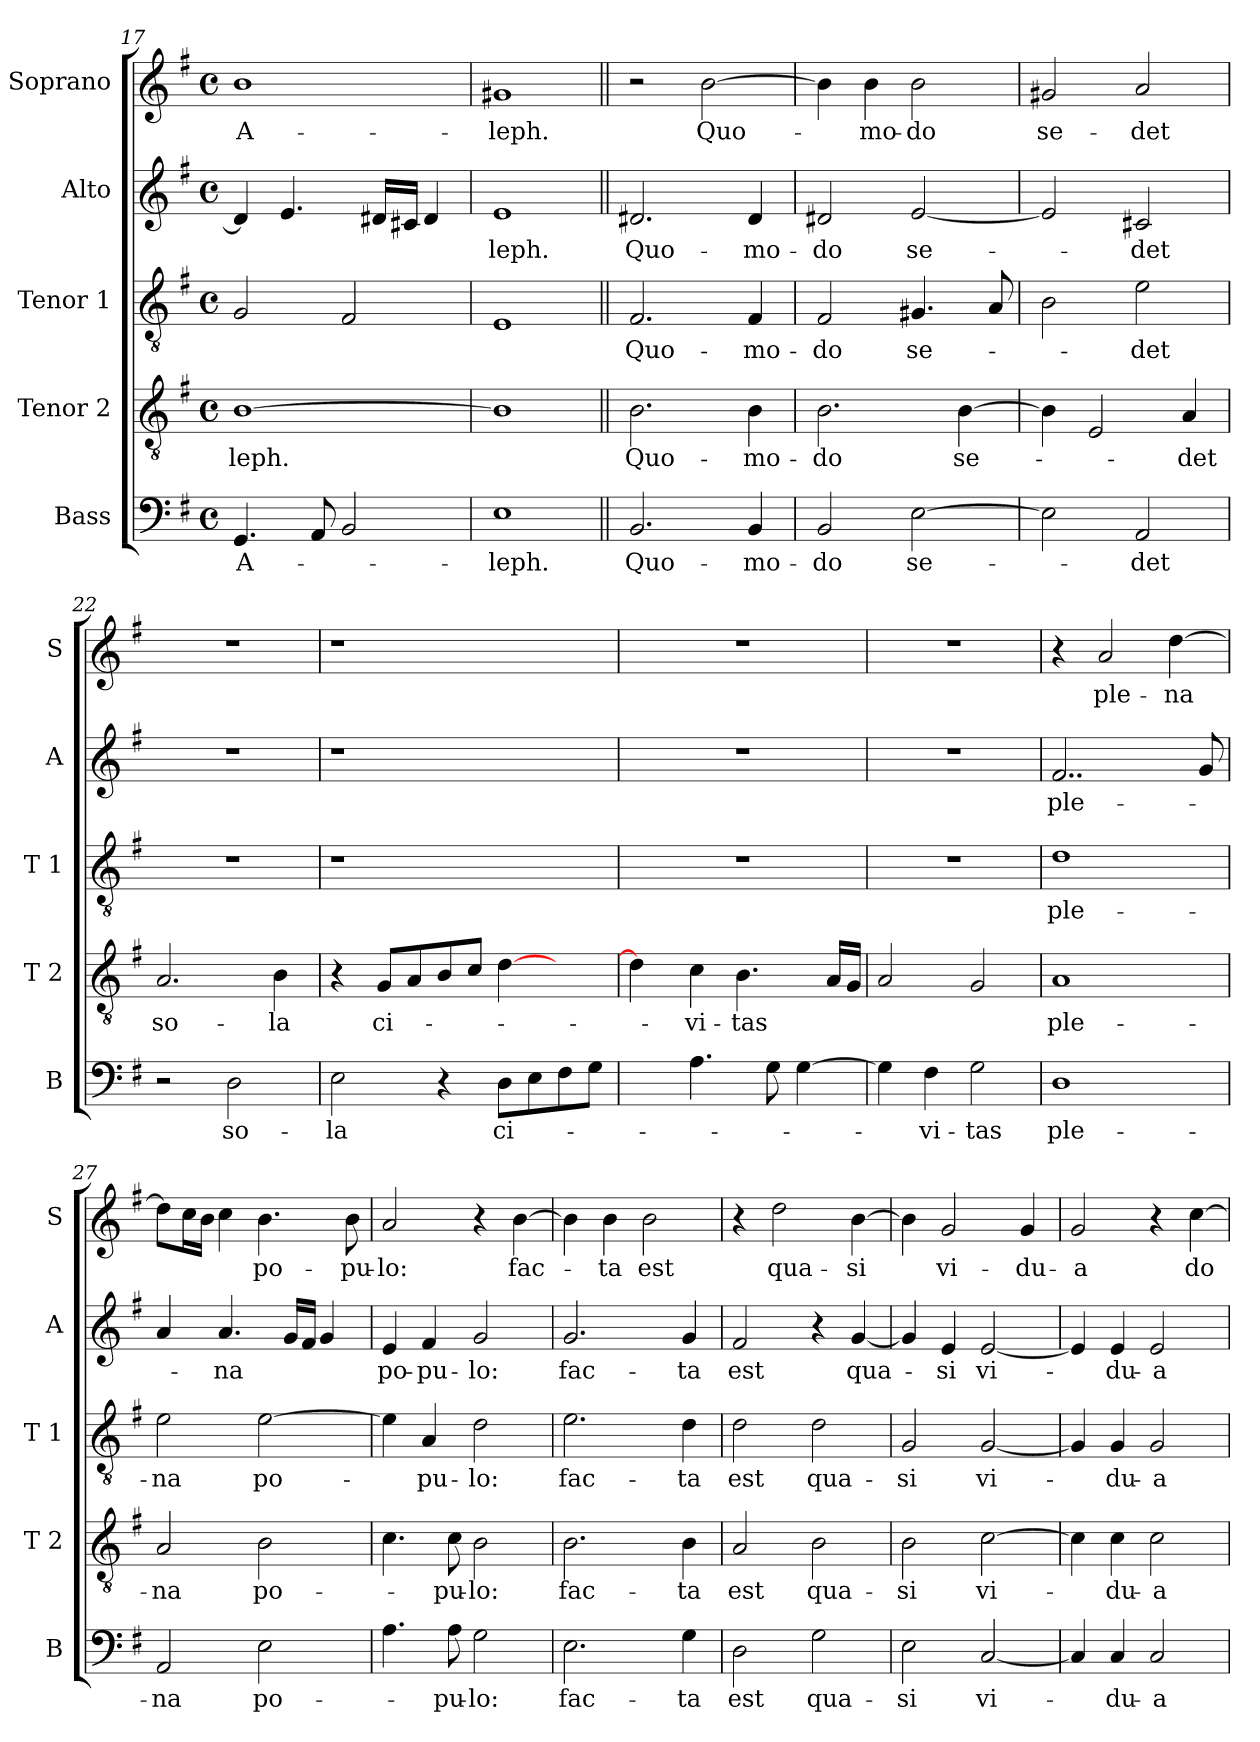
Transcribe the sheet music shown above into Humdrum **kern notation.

**kern	**text	**kern	**text	**kern	**text	**kern	**text	**kern	**text
*part5	*part5	*part4	*part4	*part3	*part3	*part2	*part2	*part1	*part1
*staff5	*staff5	*staff4	*staff4	*staff3	*staff3	*staff2	*staff2	*staff1	*staff1
*I"Bass	*	*I"Tenor 2	*	*I"Tenor 1	*	*I"Alto	*	*I"Soprano	*
*I'B	*	*I'T 2	*	*I'T 1	*	*I'A	*	*I'S	*
*clefF4	*	*clefGv2	*	*clefGv2	*	*clefG2	*	*clefG2	*
*k[f#]	*	*k[f#]	*	*k[f#]	*	*k[f#]	*	*k[f#]	*
*e:	*	*e:	*	*e:	*	*e:	*	*e:	*
*M4/4	*	*M4/4	*	*M4/4	*	*M4/4	*	*M4/4	*
*met(c)	*	*met(c)	*	*met(c)	*	*met(c)	*	*met(c)	*
=17	=17	=17	=17	=17	=17	=17	=17	=17	=17
!	!LO:LY:b	!	!LO:LY:b	!	!	!	!	!	!LO:LY:b
4.GG/	A-	[1B	-leph.	2G/	.	4d/]	.	1b	A-
.	.	.	.	.	.	4.e/	.	.	.
8AA/	.	.	.	.	.	.	.	.	.
2BB/	.	.	.	2F#/	.	.	.	.	.
.	.	.	.	.	.	16d#X/LL	.	.	.
.	.	.	.	.	.	16c#X/JJ	.	.	.
.	.	.	.	.	.	4d#/	.	.	.
=18	=18	=18	=18	=18	=18	=18	=18	=18	=18
!	!LO:LY:b	!	!	!	!	!	!LO:LY:b	!	!LO:LY:b
1E	-leph.	1B]	.	1E	.	1e	-leph.	1g#X	-leph.
!!LO:PB:g=z
=19||	=19||	=19||	=19||	=19||	=19||	=19||	=19||	=19||	=19||
!	!LO:LY:b	!	!LO:LY:b	!	!LO:LY:b	!	!LO:LY:b	!	!
2.BB/	Quo-	2.B\	Quo-	2.F#/	Quo-	2.d#X/	Quo-	2r	.
!	!	!	!	!	!	!	!	!	!LO:LY:b
.	.	.	.	.	.	.	.	[2b\	Quo-
!	!LO:LY:b	!	!LO:LY:b	!	!LO:LY:b	!	!LO:LY:b	!	!
4BB/	-mo-	4B\	-mo-	4F#/	-mo-	4d#/	-mo-	.	.
=20	=20	=20	=20	=20	=20	=20	=20	=20	=20
!	!LO:LY:b	!	!LO:LY:b	!	!LO:LY:b	!	!LO:LY:b	!	!
2BB/	-do	2.B\	-do	2F#/	-do	2d#X/	-do	4b\]	.
!	!	!	!	!	!	!	!	!	!LO:LY:b
.	.	.	.	.	.	.	.	4b\	-mo-
!	!LO:LY:b	!	!	!	!LO:LY:b	!	!LO:LY:b	!	!LO:LY:b
[2E\	se-	.	.	4.G#X/	se-	[2e/	se-	2b\	-do
!	!	!	!LO:LY:b	!	!	!	!	!	!
.	.	[4B\	se-	.	.	.	.	.	.
.	.	.	.	8A/	.	.	.	.	.
=21	=21	=21	=21	=21	=21	=21	=21	=21	=21
!	!	!	!	!	!	!	!	!	!LO:LY:b
2E\]	.	4B\]	.	2B\	.	2e/]	.	2g#X/	se-
.	.	2E/	.	.	.	.	.	.	.
!	!LO:LY:b	!	!	!	!LO:LY:b	!	!LO:LY:b	!	!LO:LY:b
2AA/	-det	.	.	2e\	-det	2c#X/	-det	2a/	-det
!	!	!	!LO:LY:b	!	!	!	!	!	!
.	.	4A/	-det	.	.	.	.	.	.
=22	=22	=22	=22	=22	=22	=22	=22	=22	=22
!	!	!	!LO:LY:b	!	!	!	!	!	!
2r	.	2.A/	so-	1r	.	1r	.	1r	.
!	!LO:LY:b	!	!	!	!	!	!	!	!
2D\	so-	.	.	.	.	.	.	.	.
!	!	!	!LO:LY:b	!	!	!	!	!	!
.	.	4B\	-la	.	.	.	.	.	.
=23	=23	=23	=23	=23	=23	=23	=23	=23	=23
!	!LO:LY:b	!	!	!	!	!	!	!	!
2E\	-la	4r	.	1r	.	1r	.	1r	.
!	!	!	!LO:LY:b	!	!	!	!	!	!
.	.	8G/L	ci-	.	.	.	.	.	.
.	.	8A/	.	.	.	.	.	.	.
4r	.	8B/	.	.	.	.	.	.	.
.	.	8c/J	.	.	.	.	.	.	.
!	!LO:LY:b	!	!	!	!	!	!	!	!
8D\L	ci-	[4d\	.	.	.	.	.	.	.
8E\	.	.	.	.	.	.	.	.	.
8F#\	.	4ryy	.	4ryy	.	4ryy	.	4ryy	.
8G\J	.	.	.	.	.	.	.	.	.
=24	=24	=24	=24	=24	=24	=24	=24	=24	=24
8F#\Lyy	.	4d\]	.	1r	.	1r	.	1r	.
8G\Jyy	.	.	.	.	.	.	.	.	.
!	!	!	!LO:LY:b	!	!	!	!	!	!
4.A\	.	4c\	-vi-	.	.	.	.	.	.
!	!	!	!LO:LY:b	!	!	!	!	!	!
.	.	4.B\	-tas	.	.	.	.	.	.
8G\	.	.	.	.	.	.	.	.	.
[4G\	.	.	.	.	.	.	.	.	.
.	.	16A/LL	.	.	.	.	.	.	.
.	.	16G/JJ	.	.	.	.	.	.	.
=25	=25	=25	=25	=25	=25	=25	=25	=25	=25
4G\]	.	2A/	.	1r	.	1r	.	1r	.
!	!LO:LY:b	!	!	!	!	!	!	!	!
4F#\	-vi-	.	.	.	.	.	.	.	.
!	!LO:LY:b	!	!	!	!	!	!	!	!
2G\	-tas	2G/	.	.	.	.	.	.	.
!!LO:LB:g=z
=26	=26	=26	=26	=26	=26	=26	=26	=26	=26
!	!LO:LY:b	!	!LO:LY:b	!	!LO:LY:b	!	!LO:LY:b	!	!
1D	ple-	1A	ple-	1d	ple-	2..f#/	ple-	4r	.
!	!	!	!	!	!	!	!	!	!LO:LY:b
.	.	.	.	.	.	.	.	2a/	ple-
!	!	!	!	!	!	!	!	!	!LO:LY:b
.	.	.	.	.	.	.	.	[4dd\	-na
.	.	.	.	.	.	8g/	.	.	.
=27	=27	=27	=27	=27	=27	=27	=27	=27	=27
!	!LO:LY:b	!	!LO:LY:b	!	!LO:LY:b	!	!	!	!
2AA/	-na	2A/	-na	2e\	-na	4a/	.	8dd\L]	.
.	.	.	.	.	.	.	.	16cc\L	.
.	.	.	.	.	.	.	.	16b\JJ	.
!	!	!	!	!	!	!	!LO:LY:b	!	!
.	.	.	.	.	.	4.a/	-na	4cc\	.
!	!LO:LY:b	!	!LO:LY:b	!	!LO:LY:b	!	!	!	!LO:LY:b
2E\	po-	2B\	po-	[2e\	po-	.	.	4.b\	po-
.	.	.	.	.	.	16g/LL	.	.	.
.	.	.	.	.	.	16f#/JJ	.	.	.
.	.	.	.	.	.	4g/	.	.	.
!	!	!	!	!	!	!	!	!	!LO:LY:b
.	.	.	.	.	.	.	.	8b\	-pu-
=28	=28	=28	=28	=28	=28	=28	=28	=28	=28
!	!	!	!	!	!	!	!LO:LY:b	!	!LO:LY:b
4.A\	.	4.c\	.	4e\]	.	4e/	po-	2a/	-lo:
!	!	!	!	!	!LO:LY:b	!	!LO:LY:b	!	!
.	.	.	.	4A/	-pu-	4f#/	-pu-	.	.
!	!LO:LY:b	!	!LO:LY:b	!	!	!	!	!	!
8A\	-pu-	8c\	-pu-	.	.	.	.	.	.
!	!LO:LY:b	!	!LO:LY:b	!	!LO:LY:b	!	!LO:LY:b	!	!
2G\	-lo:	2B\	-lo:	2d\	-lo:	2g/	-lo:	4r	.
!	!	!	!	!	!	!	!	!	!LO:LY:b
.	.	.	.	.	.	.	.	[4b\	fac-
=29	=29	=29	=29	=29	=29	=29	=29	=29	=29
!	!LO:LY:b	!	!LO:LY:b	!	!LO:LY:b	!	!LO:LY:b	!	!
2.E\	fac-	2.B\	fac-	2.e\	fac-	2.g/	fac-	4b\]	.
!	!	!	!	!	!	!	!	!	!LO:LY:b
.	.	.	.	.	.	.	.	4b\	-ta
!	!	!	!	!	!	!	!	!	!LO:LY:b
.	.	.	.	.	.	.	.	2b\	est
!	!LO:LY:b	!	!LO:LY:b	!	!LO:LY:b	!	!LO:LY:b	!	!
4G\	-ta	4B\	-ta	4d\	-ta	4g/	-ta	.	.
=30	=30	=30	=30	=30	=30	=30	=30	=30	=30
!	!LO:LY:b	!	!LO:LY:b	!	!LO:LY:b	!	!LO:LY:b	!	!
2D\	est	2A/	est	2d\	est	2f#/	est	4r	.
!	!	!	!	!	!	!	!	!	!LO:LY:b
.	.	.	.	.	.	.	.	2dd\	qua-
!	!LO:LY:b	!	!LO:LY:b	!	!LO:LY:b	!	!	!	!
2G\	qua-	2B\	qua-	2d\	qua-	4r	.	.	.
!	!	!	!	!	!	!	!LO:LY:b	!	!LO:LY:b
.	.	.	.	.	.	[4g/	qua-	[4b\	-si
=31	=31	=31	=31	=31	=31	=31	=31	=31	=31
!	!LO:LY:b	!	!LO:LY:b	!	!LO:LY:b	!	!	!	!
2E\	-si	2B\	-si	2G/	-si	4g/]	.	4b\]	.
!	!	!	!	!	!	!	!LO:LY:b	!	!LO:LY:b
.	.	.	.	.	.	4e/	-si	2g/	vi-
!	!LO:LY:b	!	!LO:LY:b	!	!LO:LY:b	!	!LO:LY:b	!	!
[2C/	vi-	[2c\	vi-	[2G/	vi-	[2e/	vi-	.	.
!	!	!	!	!	!	!	!	!	!LO:LY:b
.	.	.	.	.	.	.	.	4g/	-du-
=32	=32	=32	=32	=32	=32	=32	=32	=32	=32
!	!	!	!	!	!	!	!	!	!LO:LY:b
4C/]	.	4c\]	.	4G/]	.	4e/]	.	2g/	-a
!	!LO:LY:b	!	!LO:LY:b	!	!LO:LY:b	!	!LO:LY:b	!	!
4C/	-du-	4c\	-du-	4G/	-du-	4e/	-du-	.	.
!	!LO:LY:b	!	!LO:LY:b	!	!LO:LY:b	!	!LO:LY:b	!	!
2C/	-a	2c\	-a	2G/	-a	2e/	-a	4r	.
!	!	!	!	!	!	!	!	!	!LO:LY:b
.	.	.	.	.	.	.	.	[4cc\	do-
=	=	=	=	=	=	=	=	=	=
*-	*-	*-	*-	*-	*-	*-	*-	*-	*-
